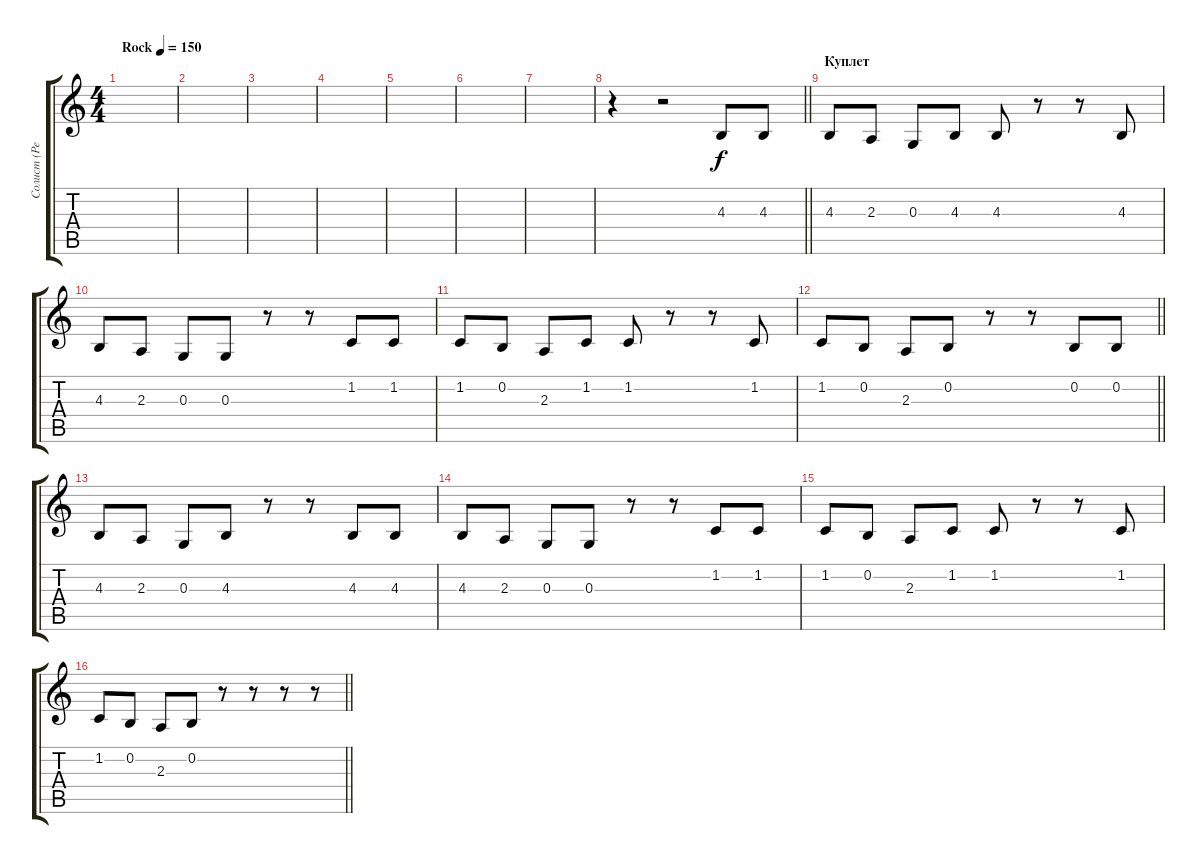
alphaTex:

\track ("Солист (Ренегад)" "Солист (Ре") {instrument tenorsax}
\staff {score tabs}
\tuning (E4 B3 G3 D3 A2 E2) {hide}
\ts (4 4)
\tempo (150 "Rock")
\clef g2
\ks c
|
|
|
|
|
|
|
\barLineRight lightlight
r.4 r.2 4.3.8 4.3.8 |
\section ("" "Куплет")
4.3.8 2.3.8 0.3.8 4.3.8 4.3.8 r.8 r.8 4.3.8 |
4.3.8 2.3.8 0.3.8 0.3.8 r.8 r.8 1.2.8 1.2.8 |
1.2.8 0.2.8 2.3.8 1.2.8 1.2.8 r.8 r.8 1.2.8 |
\barLineRight lightlight
1.2.8 0.2.8 2.3.8 0.2.8 r.8 r.8 0.2.8 0.2.8 |
4.3.8 2.3.8 0.3.8 4.3.8 r.8 r.8 4.3.8 4.3.8 |
4.3.8 2.3.8 0.3.8 0.3.8 r.8 r.8 1.2.8 1.2.8 |
1.2.8 0.2.8 2.3.8 1.2.8 1.2.8 r.8 r.8 1.2.8 |
\barLineRight lightlight
1.2.8 0.2.8 2.3.8 0.2.8 r.8 r.8 r.8 r.8
